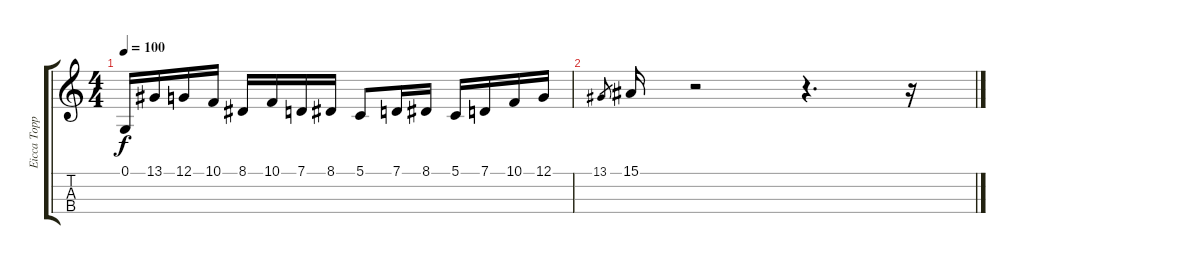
\track ("Eicca Toppinen" "Eicca Topp") {instrument cello}
\staff {score tabs}
\tuning (G3 D3 G2 C2) {hide}
\ts (4 4)
\tempo 100
\clef g2
\ks c
0.1.16{dy f} 13.1.16 12.1.16 10.1.16 8.1.16 10.1.16 7.1.16 8.1.16 5.1.8 7.1.16 8.1.16 5.1.16 7.1.16 10.1.16 12.1.16 |
13.1.8{gr} 15.1.16 r.2 r.4{d} r.16
